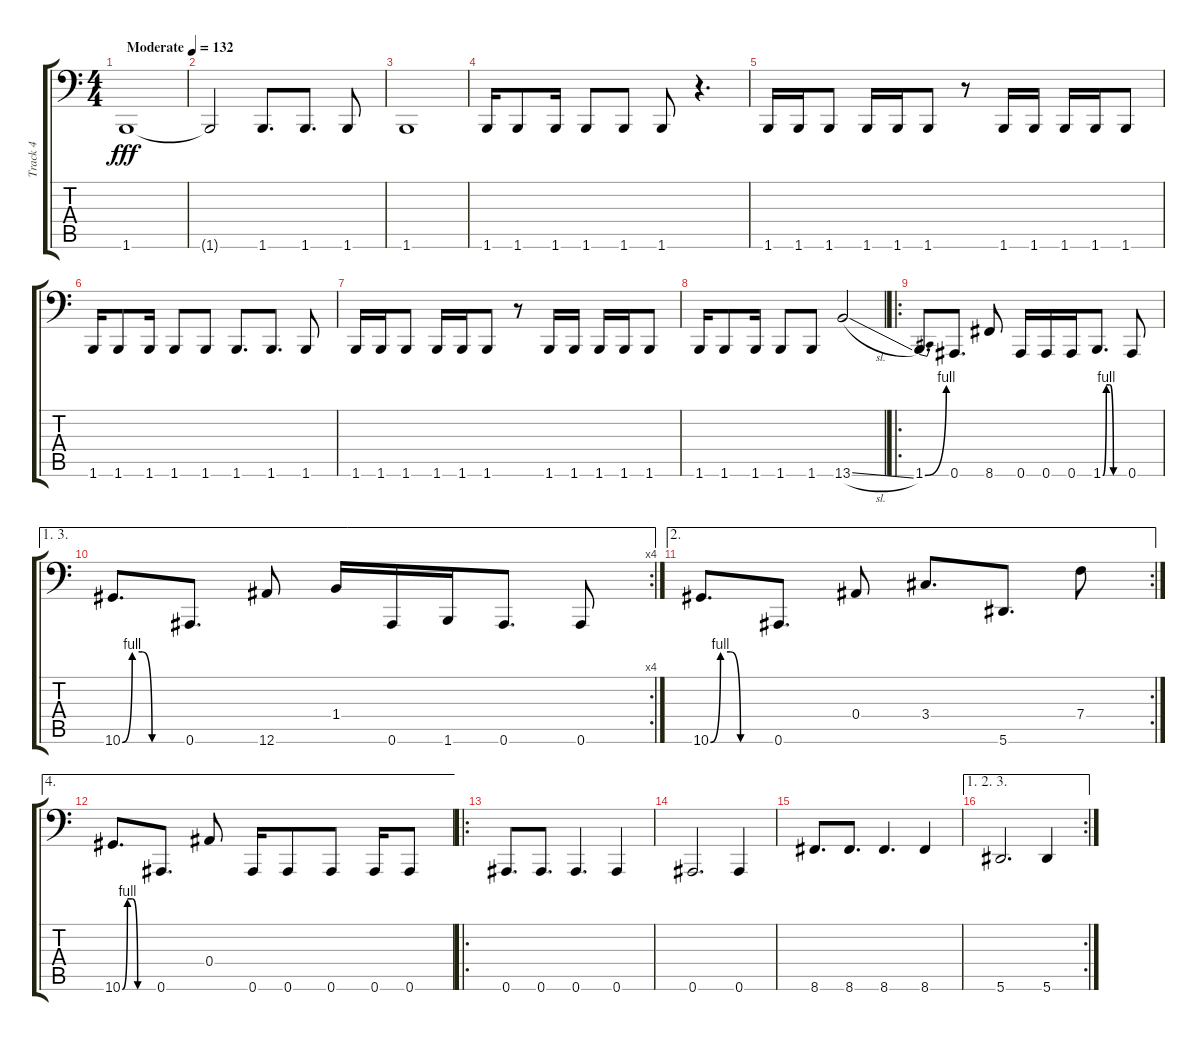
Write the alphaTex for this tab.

\track ("Track 4" "Track 4") {instrument slapbass1}
\staff {score tabs}
\tuning (C3 G2 Eb2 Bb1 F1 Bb0) {hide}
\ts (4 4)
\tempo (132 "Moderate")
\clef f4
\ks c
1.6.1{dy fff instrument slapbass1} |
1.6{t}.2 1.6.8{d} 1.6.8{d} 1.6.8 |
1.6.1 |
1.6.16 1.6.8 1.6.16 1.6.8 1.6.8 1.6.8 r.4{d} |
1.6.16 1.6.16 1.6.8 1.6.16 1.6.16 1.6.8 r.8 1.6.16 1.6.16 1.6.16 1.6.16 1.6.8 |
1.6.16 1.6.8 1.6.16 1.6.8 1.6.8 1.6.8{d} 1.6.8{d} 1.6.8 |
1.6.16 1.6.16 1.6.8 1.6.16 1.6.16 1.6.8 r.8 1.6.16 1.6.16 1.6.16 1.6.16 1.6.8 |
1.6.16 1.6.8 1.6.16 1.6.8 1.6.8 13.6{sl}.2 |
\ro
1.6{be (bend 0 0 60 4)}.8{d} 0.6.8{d} 8.6.8 0.6.16 0.6.16 0.6.16 1.6{be (custom 0 0 10 4 20 4 30 0 60 0)}.8{d} 0.6.8 |
\ae (1 3)
\rc 4
10.6{be (custom 0 0 10 4 20 4 30 0 60 0)}.8{d} 0.6.8{d} 12.6.8 1.4.16 0.6.16 1.6.16 0.6.8{d} 0.6.8 |
\ae 2
\rc 2
10.6{be (custom 0 0 10 4 20 4 30 0 60 0)}.8{d} 0.6.8{d} 0.4.8 3.4.8{d} 5.6.8{d} 7.4.8 |
\ae 4
10.6{be (custom 0 0 10 4 20 4 30 0 60 0)}.8{d} 0.6.8{d} 0.4.8 0.6.16 0.6.8 0.6.8 0.6.16 0.6.8 |
\ro
0.6.8{d} 0.6.8{d} 0.6.4{d} 0.6.4 |
0.6.2{d} 0.6.4 |
8.6.8{d} 8.6.8{d} 8.6.4{d} 8.6.4 |
\ae (1 2 3)
\rc 2
5.6.2{d} 5.6.4
